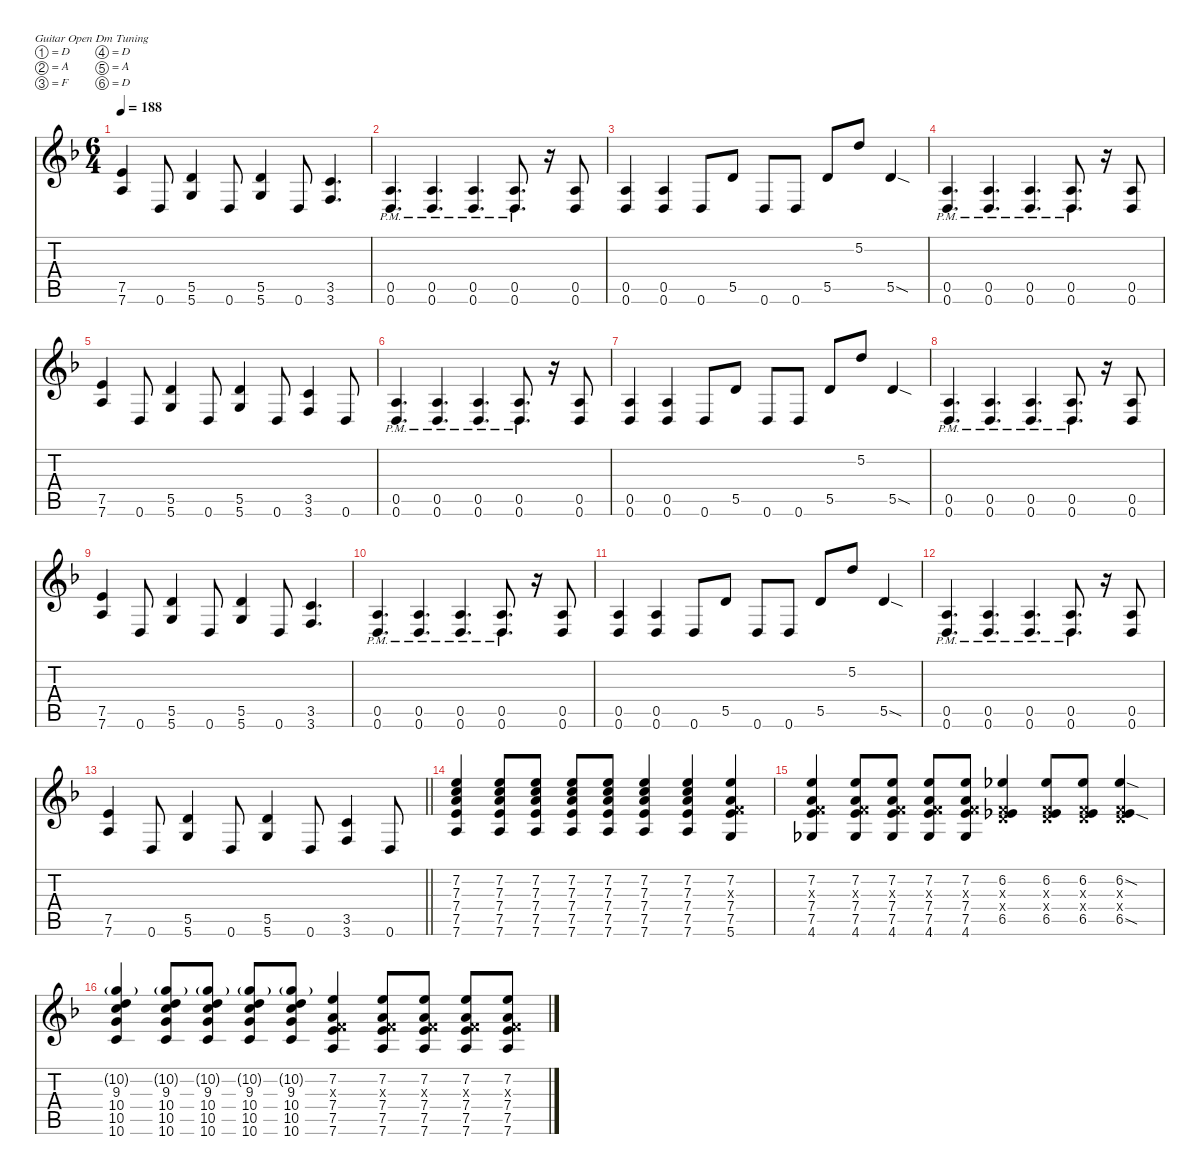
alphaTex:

\defaultSystemsLayout 4
\hideDynamics
\bracketExtendMode nobrackets
\singleTrackTrackNamePolicy hidden
\multiTrackTrackNamePolicy hidden
\firstSystemTrackNameMode fullname
\firstSystemTrackNameOrientation horizontal
\otherSystemsTrackNameOrientation horizontal
\track ("Mikael Akerfeldt" "dist.guit.") {defaultSystemsLayout 4 mute instrument distortionguitar}
\staff {score tabs}
\tuning (D4 A3 F3 D3 A2 D2)
\ts (6 4)
\tempo 188
\clef g2
\ks dminor
(7.5{acc forcenatural} 7.6{acc forcenatural}).4{dy f beam Up} 0.6{acc forcenatural}.8{beam Up} (5.5{acc forcenatural} 5.6{acc forcenatural}).4{beam Up} 0.6{acc forcenatural}.8{beam Up} (5.5{acc forcenatural} 5.6{acc forcenatural}).4{beam Up} 0.6{acc forcenatural}.8{beam Up} (3.5{acc forcenatural} 3.6{acc forcenatural}).4{d beam Up} |
(0.5{pm acc forcenatural} 0.6{pm acc forcenatural}).4{d beam Up} (0.5{pm acc forcenatural} 0.6{pm acc forcenatural}).4{d beam Up} (0.5{pm acc forcenatural} 0.6{pm acc forcenatural}).4{d beam Up} (0.5{pm acc forcenatural} 0.6{pm acc forcenatural}).8{d beam Up} r.16{beam Up} (0.5{acc forcenatural} 0.6{acc forcenatural}).8{beam Up} |
(0.5{acc forcenatural} 0.6{acc forcenatural}).4{beam Up} (0.5{acc forcenatural} 0.6{acc forcenatural}).4{beam Up} 0.6{acc forcenatural}.8{beam Up} 5.5{acc forcenatural}.8{beam Up} 0.6{acc forcenatural}.8{beam Up} 0.6{acc forcenatural}.8{beam Up} 5.5{acc forcenatural}.8{beam Up} 5.2{acc forcenatural}.8{beam Up} 5.5{sod acc forcenatural}.4{beam Up} |
(0.5{pm acc forcenatural} 0.6{pm acc forcenatural}).4{d beam Up} (0.5{pm acc forcenatural} 0.6{pm acc forcenatural}).4{d beam Up} (0.5{pm acc forcenatural} 0.6{pm acc forcenatural}).4{d beam Up} (0.5{pm acc forcenatural} 0.6{pm acc forcenatural}).8{d beam Up} r.16{beam Up} (0.5{acc forcenatural} 0.6{acc forcenatural}).8{beam Up} |
(7.5{acc forcenatural} 7.6{acc forcenatural}).4{beam Up} 0.6{acc forcenatural}.8{beam Up} (5.5{acc forcenatural} 5.6{acc forcenatural}).4{beam Up} 0.6{acc forcenatural}.8{beam Up} (5.5{acc forcenatural} 5.6{acc forcenatural}).4{beam Up} 0.6{acc forcenatural}.8{beam Up} (3.5{acc forcenatural} 3.6{acc forcenatural}).4{beam Up} 0.6{acc forcenatural}.8{beam Up} |
(0.5{pm acc forcenatural} 0.6{pm acc forcenatural}).4{d beam Up} (0.5{pm acc forcenatural} 0.6{pm acc forcenatural}).4{d beam Up} (0.5{pm acc forcenatural} 0.6{pm acc forcenatural}).4{d beam Up} (0.5{pm acc forcenatural} 0.6{pm acc forcenatural}).8{d beam Up} r.16{beam Up} (0.5{acc forcenatural} 0.6{acc forcenatural}).8{beam Up} |
(0.5{acc forcenatural} 0.6{acc forcenatural}).4{beam Up} (0.5{acc forcenatural} 0.6{acc forcenatural}).4{beam Up} 0.6{acc forcenatural}.8{beam Up} 5.5{acc forcenatural}.8{beam Up} 0.6{acc forcenatural}.8{beam Up} 0.6{acc forcenatural}.8{beam Up} 5.5{acc forcenatural}.8{beam Up} 5.2{acc forcenatural}.8{beam Up} 5.5{sod acc forcenatural}.4{beam Up} |
(0.5{pm acc forcenatural} 0.6{pm acc forcenatural}).4{d beam Up} (0.5{pm acc forcenatural} 0.6{pm acc forcenatural}).4{d beam Up} (0.5{pm acc forcenatural} 0.6{pm acc forcenatural}).4{d beam Up} (0.5{pm acc forcenatural} 0.6{pm acc forcenatural}).8{d beam Up} r.16{beam Up} (0.5{acc forcenatural} 0.6{acc forcenatural}).8{beam Up} |
(7.5{acc forcenatural} 7.6{acc forcenatural}).4{beam Up} 0.6{acc forcenatural}.8{beam Up} (5.5{acc forcenatural} 5.6{acc forcenatural}).4{beam Up} 0.6{acc forcenatural}.8{beam Up} (5.5{acc forcenatural} 5.6{acc forcenatural}).4{beam Up} 0.6{acc forcenatural}.8{beam Up} (3.5{acc forcenatural} 3.6{acc forcenatural}).4{d beam Up} |
(0.5{pm acc forcenatural} 0.6{pm acc forcenatural}).4{d beam Up} (0.5{pm acc forcenatural} 0.6{pm acc forcenatural}).4{d beam Up} (0.5{pm acc forcenatural} 0.6{pm acc forcenatural}).4{d beam Up} (0.5{pm acc forcenatural} 0.6{pm acc forcenatural}).8{d beam Up} r.16{beam Up} (0.5{acc forcenatural} 0.6{acc forcenatural}).8{beam Up} |
(0.5{acc forcenatural} 0.6{acc forcenatural}).4{beam Up} (0.5{acc forcenatural} 0.6{acc forcenatural}).4{beam Up} 0.6{acc forcenatural}.8{beam Up} 5.5{acc forcenatural}.8{beam Up} 0.6{acc forcenatural}.8{beam Up} 0.6{acc forcenatural}.8{beam Up} 5.5{acc forcenatural}.8{beam Up} 5.2{acc forcenatural}.8{beam Up} 5.5{sod acc forcenatural}.4{beam Up} |
(0.5{pm acc forcenatural} 0.6{pm acc forcenatural}).4{d beam Up} (0.5{pm acc forcenatural} 0.6{pm acc forcenatural}).4{d beam Up} (0.5{pm acc forcenatural} 0.6{pm acc forcenatural}).4{d beam Up} (0.5{pm acc forcenatural} 0.6{pm acc forcenatural}).8{d beam Up} r.16{beam Up} (0.5{acc forcenatural} 0.6{acc forcenatural}).8{beam Up} |
\barLineRight lightlight
(7.5{acc forcenatural} 7.6{acc forcenatural}).4{beam Up} 0.6{acc forcenatural}.8{beam Up} (5.5{acc forcenatural} 5.6{acc forcenatural}).4{beam Up} 0.6{acc forcenatural}.8{beam Up} (5.5{acc forcenatural} 5.6{acc forcenatural}).4{beam Up} 0.6{acc forcenatural}.8{beam Up} (3.5{acc forcenatural} 3.6{acc forcenatural}).4{beam Up} 0.6{acc forcenatural}.8{beam Up} |
(7.2{acc forcenatural} 7.3{acc forcenatural} 7.4{acc forcenatural} 7.5{acc forcenatural} 7.6{acc forcenatural}).4{beam Up} (7.2{acc forcenatural} 7.3{acc forcenatural} 7.4{acc forcenatural} 7.5{acc forcenatural} 7.6{acc forcenatural}).8{beam Up} (7.2{acc forcenatural} 7.3{acc forcenatural} 7.4{acc forcenatural} 7.5{acc forcenatural} 7.6{acc forcenatural}).8{beam Up} (7.2{acc forcenatural} 7.3{acc forcenatural} 7.4{acc forcenatural} 7.5{acc forcenatural} 7.6{acc forcenatural}).8{beam Up} (7.2{acc forcenatural} 7.3{acc forcenatural} 7.4{acc forcenatural} 7.5{acc forcenatural} 7.6{acc forcenatural}).8{beam Up} (7.2{acc forcenatural} 7.3{acc forcenatural} 7.4{acc forcenatural} 7.5{acc forcenatural} 7.6{acc forcenatural}).4{beam Up} (7.2{acc forcenatural} 7.3{acc forcenatural} 7.4{acc forcenatural} 7.5{acc forcenatural} 7.6{acc forcenatural}).4{beam Up} (7.2{acc forcenatural} 0.3{x acc forcenatural} 7.4{acc forcenatural} 7.5{acc forcenatural} 5.6{acc forcenatural}).4{beam Up} |
(7.2{acc forcenatural} 0.3{x acc forcenatural} 7.4{acc forcenatural} 7.5{acc forcenatural} 4.6{acc b}).4{beam Up} (7.2{acc forcenatural} 0.3{x acc forcenatural} 7.4{acc forcenatural} 7.5{acc forcenatural} 4.6{acc b}).8{beam Up} (7.2{acc forcenatural} 0.3{x acc forcenatural} 7.4{acc forcenatural} 7.5{acc forcenatural} 4.6{acc b}).8{beam Up} (7.2{acc forcenatural} 0.3{x acc forcenatural} 7.4{acc forcenatural} 7.5{acc forcenatural} 4.6{acc b}).8{beam Up} (7.2{acc forcenatural} 0.3{x acc forcenatural} 7.4{acc forcenatural} 7.5{acc forcenatural} 4.6{acc b}).8{beam Up} (6.2{acc b} 0.3{x acc forcenatural} 0.4{x acc forcenatural} 6.5{acc b}).4{beam Up} (6.2{acc b} 0.3{x acc forcenatural} 0.4{x acc forcenatural} 6.5{acc b}).8{beam Up} (6.2{acc b} 0.3{x acc forcenatural} 0.4{x acc forcenatural} 6.5{acc b}).8{beam Up} (6.2{sod acc b} 0.3{x acc forcenatural} 0.4{x acc forcenatural} 6.5{sod acc b}).4{beam Up} |
(10.2{g acc forcenatural} 9.3{acc forcenatural} 10.4{acc forcenatural} 10.5{acc forcenatural} 10.6{acc forcenatural}).4{beam Up} (10.2{g acc forcenatural} 9.3{acc forcenatural} 10.4{acc forcenatural} 10.5{acc forcenatural} 10.6{acc forcenatural}).8{beam Up} (10.2{g acc forcenatural} 9.3{acc forcenatural} 10.4{acc forcenatural} 10.5{acc forcenatural} 10.6{acc forcenatural}).8{beam Up} (10.2{g acc forcenatural} 9.3{acc forcenatural} 10.4{acc forcenatural} 10.5{acc forcenatural} 10.6{acc forcenatural}).8{beam Up} (10.2{g acc forcenatural} 9.3{acc forcenatural} 10.4{acc forcenatural} 10.5{acc forcenatural} 10.6{acc forcenatural}).8{beam Up} (7.2{acc forcenatural} 0.3{x acc forcenatural} 7.4{acc forcenatural} 7.5{acc forcenatural} 7.6{acc forcenatural}).4{beam Up} (7.2{acc forcenatural} 0.3{x acc forcenatural} 7.4{acc forcenatural} 7.5{acc forcenatural} 7.6{acc forcenatural}).8{beam Up} (7.2{acc forcenatural} 0.3{x acc forcenatural} 7.4{acc forcenatural} 7.5{acc forcenatural} 7.6{acc forcenatural}).8{beam Up} (7.2{acc forcenatural} 0.3{x acc forcenatural} 7.4{acc forcenatural} 7.5{acc forcenatural} 7.6{acc forcenatural}).8{beam Up} (7.2{acc forcenatural} 0.3{x acc forcenatural} 7.4{acc forcenatural} 7.5{acc forcenatural} 7.6{acc forcenatural}).8{beam Up}
